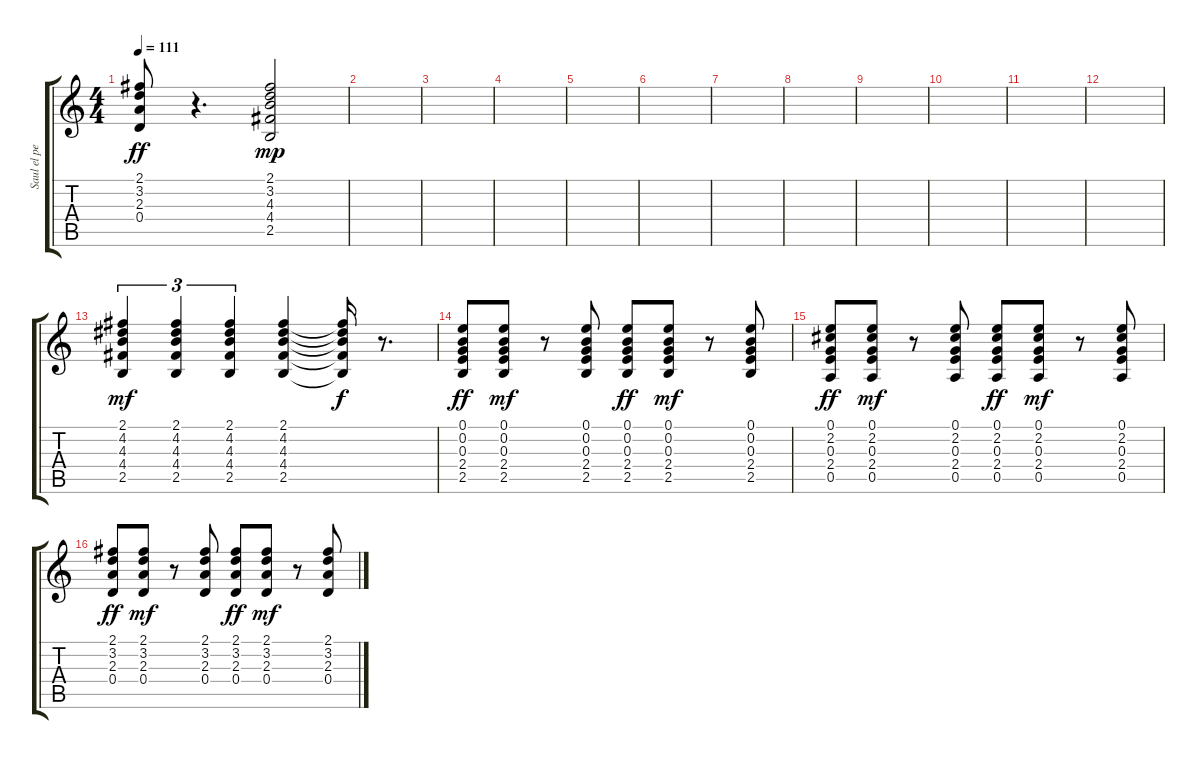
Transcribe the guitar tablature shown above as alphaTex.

\track ("Saul el pejefan" "Saul el pe") {instrument acousticguitarsteel}
\staff {score tabs}
\tuning (E4 B3 G3 D3 A2 E2) {hide}
\ts (4 4)
\tempo 111
\clef g2
\ks c
(2.1 3.2 2.3 0.4).8{dy ff} r.4{d} (2.1 3.2 4.3 4.4 2.5).2{dy mp} |
|
|
|
|
|
|
|
|
|
|
|
(2.1 4.2 4.3 4.4 2.5).4{tu (3 2) dy mf} (2.1 4.2 4.3 4.4 2.5).4{tu (3 2)} (2.1 4.2 4.3 4.4 2.5).4{tu (3 2)} (2.1 4.2 4.3 4.4 2.5).4 (2.1{t} 4.2{t} 4.3{t} 4.4{t} 2.5{t}).16{dy f} r.8{d} |
(0.1 0.2 0.3 2.4 2.5).8{dy ff} (0.1 0.2 0.3 2.4 2.5).8{dy mf} r.8 (0.1 0.2 0.3 2.4 2.5).8 (0.1 0.2 0.3 2.4 2.5).8{dy ff} (0.1 0.2 0.3 2.4 2.5).8{dy mf} r.8 (0.1 0.2 0.3 2.4 2.5).8 |
(0.1 2.2 0.3 2.4 0.5).8{dy ff} (0.1 2.2 0.3 2.4 0.5).8{dy mf} r.8 (0.1 2.2 0.3 2.4 0.5).8 (0.1 2.2 0.3 2.4 0.5).8{dy ff} (0.1 2.2 0.3 2.4 0.5).8{dy mf} r.8 (0.1 2.2 0.3 2.4 0.5).8 |
(2.1 3.2 2.3 0.4).8{dy ff} (2.1 3.2 2.3 0.4).8{dy mf} r.8 (2.1 3.2 2.3 0.4).8 (2.1 3.2 2.3 0.4).8{dy ff} (2.1 3.2 2.3 0.4).8{dy mf} r.8 (2.1 3.2 2.3 0.4).8
